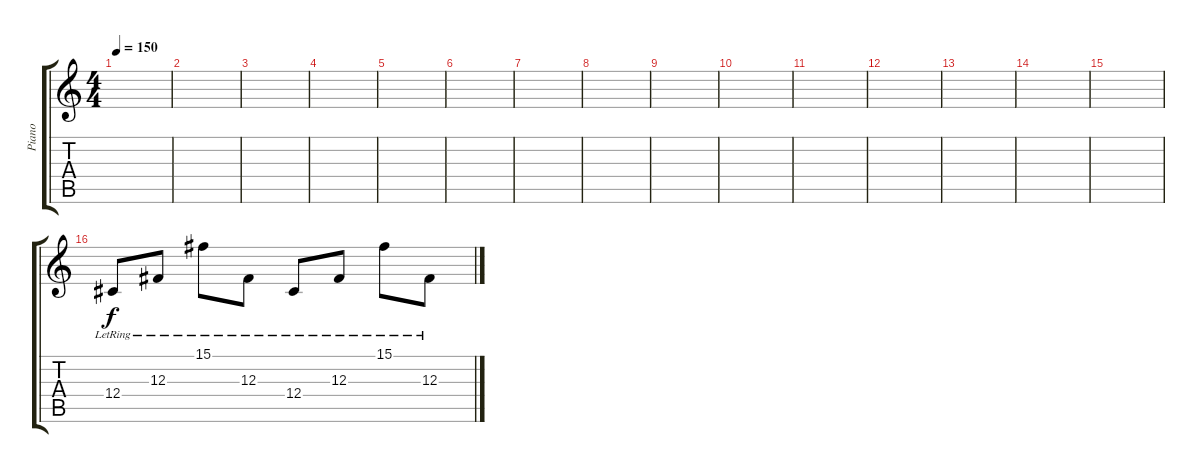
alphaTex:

\track ("Piano" "Piano") {instrument acousticgrandpiano}
\staff {score tabs}
\tuning (Eb4 Bb3 Gb3 Db3 Ab2 Eb2) {hide}
\ts (4 4)
\tempo 150
\clef g2
\ks c
|
|
|
|
|
|
|
|
|
|
|
|
|
|
|
12.4{lr}.8 12.3{lr}.8 15.1{lr}.8 12.3{lr}.8 12.4{lr}.8 12.3{lr}.8 15.1{lr}.8 12.3{lr}.8
